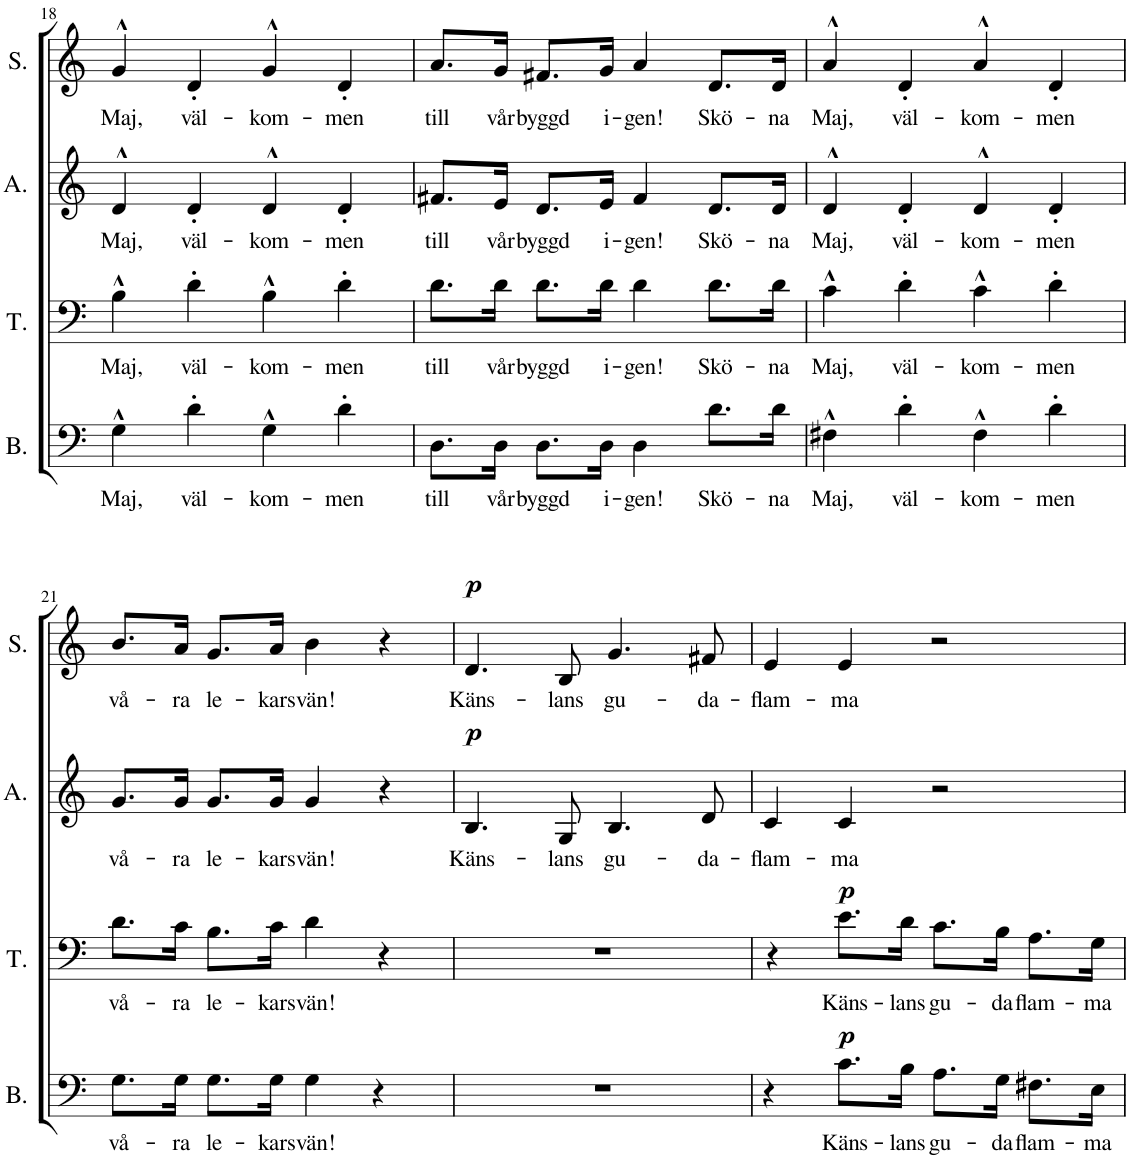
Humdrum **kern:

**kern	**text	**dynam	**kern	**text	**dynam	**kern	**text	**dynam	**kern	**text	**dynam
*part4	*part4	*part4	*part3	*part3	*part3	*part2	*part2	*part2	*part1	*part1	*part1
*staff4	*staff4	*staff4	*staff3	*staff3	*staff3	*staff2	*staff2	*staff2	*staff1	*staff1	*staff1
*I"Bass	*	*	*I"Tenor	*	*	*I"Alto	*	*	*I"Soprano	*	*
*I'B.	*	*	*I'T.	*	*	*I'A.	*	*	*I'S.	*	*
!!LO:PB:g=z
*clefF4	*	*	*clefF4	*	*	*clefG2	*	*	*clefG2	*	*
*k[]	*	*	*k[]	*	*	*k[]	*	*	*k[]	*	*
*M4/4	*	*	*M4/4	*	*	*M4/4	*	*	*M4/4	*	*
*met(c)	*	*	*met(c)	*	*	*met(c)	*	*	*met(c)	*	*
=18	=18	=18	=18	=18	=18	=18	=18	=18	=18	=18	=18
!	!LO:LY:b	!	!	!LO:LY:b	!	!	!LO:LY:b	!	!	!LO:LY:b	!
4G^^\	Maj,	.	4B^^\	Maj,	.	4d^^/	Maj,	.	4g^^/	Maj,	.
!	!LO:LY:b	!	!	!LO:LY:b	!	!	!LO:LY:b	!	!	!LO:LY:b	!
4d'\	väl-	.	4d'\	väl-	.	4d'/	väl-	.	4d'/	väl-	.
!	!LO:LY:b	!	!	!LO:LY:b	!	!	!LO:LY:b	!	!	!LO:LY:b	!
4G^^\	-kom-	.	4B^^\	-kom-	.	4d^^/	-kom-	.	4g^^/	-kom-	.
!	!LO:LY:b	!	!	!LO:LY:b	!	!	!LO:LY:b	!	!	!LO:LY:b	!
4d'\	-men	.	4d'\	-men	.	4d'/	-men	.	4d'/	-men	.
=19	=19	=19	=19	=19	=19	=19	=19	=19	=19	=19	=19
!	!LO:LY:b	!	!	!LO:LY:b	!	!	!LO:LY:b	!	!	!LO:LY:b	!
8.D\L	till	.	8.d\L	till	.	8.f#X/L	till	.	8.a/L	till	.
!	!LO:LY:b	!	!	!LO:LY:b	!	!	!LO:LY:b	!	!	!LO:LY:b	!
16D\Jk	vår	.	16d\Jk	vår	.	16e/Jk	vår	.	16g/Jk	vår	.
!	!LO:LY:b	!	!	!LO:LY:b	!	!	!LO:LY:b	!	!	!LO:LY:b	!
8.D\L	byggd	.	8.d\L	byggd	.	8.d/L	byggd	.	8.f#X/L	byggd	.
!	!LO:LY:b	!	!	!LO:LY:b	!	!	!LO:LY:b	!	!	!LO:LY:b	!
16D\Jk	i-	.	16d\Jk	i-	.	16e/Jk	i-	.	16g/Jk	i-	.
!	!LO:LY:b	!	!	!LO:LY:b	!	!	!LO:LY:b	!	!	!LO:LY:b	!
4D\	-gen!	.	4d\	-gen!	.	4f#/	-gen!	.	4a/	-gen!	.
!	!LO:LY:b	!	!	!LO:LY:b	!	!	!LO:LY:b	!	!	!LO:LY:b	!
8.d\L	Skö-	.	8.d\L	Skö-	.	8.d/L	Skö-	.	8.d/L	Skö-	.
!	!LO:LY:b	!	!	!LO:LY:b	!	!	!LO:LY:b	!	!	!LO:LY:b	!
16d\Jk	-na	.	16d\Jk	-na	.	16d/Jk	-na	.	16d/Jk	-na	.
=20	=20	=20	=20	=20	=20	=20	=20	=20	=20	=20	=20
!	!LO:LY:b	!	!	!LO:LY:b	!	!	!LO:LY:b	!	!	!LO:LY:b	!
4F#X^^\	Maj,	.	4c^^\	Maj,	.	4d^^/	Maj,	.	4a^^/	Maj,	.
!	!LO:LY:b	!	!	!LO:LY:b	!	!	!LO:LY:b	!	!	!LO:LY:b	!
4d'\	väl-	.	4d'\	väl-	.	4d'/	väl-	.	4d'/	väl-	.
!	!LO:LY:b	!	!	!LO:LY:b	!	!	!LO:LY:b	!	!	!LO:LY:b	!
4F#^^\	-kom-	.	4c^^\	-kom-	.	4d^^/	-kom-	.	4a^^/	-kom-	.
!	!LO:LY:b	!	!	!LO:LY:b	!	!	!LO:LY:b	!	!	!LO:LY:b	!
4d'\	-men	.	4d'\	-men	.	4d'/	-men	.	4d'/	-men	.
!!LO:LB:g=z
=21	=21	=21	=21	=21	=21	=21	=21	=21	=21	=21	=21
!	!LO:LY:b	!	!	!LO:LY:b	!	!	!LO:LY:b	!	!	!LO:LY:b	!
8.G\L	vå-	.	8.d\L	vå-	.	8.g/L	vå-	.	8.b/L	vå-	.
!	!LO:LY:b	!	!	!LO:LY:b	!	!	!LO:LY:b	!	!	!LO:LY:b	!
16G\Jk	-ra	.	16c\Jk	-ra	.	16g/Jk	-ra	.	16a/Jk	-ra	.
!	!LO:LY:b	!	!	!LO:LY:b	!	!	!LO:LY:b	!	!	!LO:LY:b	!
8.G\L	le-	.	8.B\L	le-	.	8.g/L	le-	.	8.g/L	le-	.
!	!LO:LY:b	!	!	!LO:LY:b	!	!	!LO:LY:b	!	!	!LO:LY:b	!
16G\Jk	-kars	.	16c\Jk	-kars	.	16g/Jk	-kars	.	16a/Jk	-kars	.
!	!LO:LY:b	!	!	!LO:LY:b	!	!	!LO:LY:b	!	!	!LO:LY:b	!
4G\	vän!	.	4d\	vän!	.	4g/	vän!	.	4b\	vän!	.
4r	.	.	4r	.	.	4r	.	.	4r	.	.
=22	=22	=22	=22	=22	=22	=22	=22	=22	=22	=22	=22
!	!	!	!	!	!	!	!LO:LY:b	!LO:DY:a	!	!LO:LY:b	!LO:DY:a
1r	.	.	1r	.	.	4.B/	Käns-	p	4.d/	Käns-	p
!	!	!	!	!	!	!	!LO:LY:b	!	!	!LO:LY:b	!
.	.	.	.	.	.	8G/	-lans	.	8B/	-lans	.
!	!	!	!	!	!	!	!LO:LY:b	!	!	!LO:LY:b	!
.	.	.	.	.	.	4.B/	gu-	.	4.g/	gu-	.
!	!	!	!	!	!	!	!LO:LY:b	!	!	!LO:LY:b	!
.	.	.	.	.	.	8d/	-da-	.	8f#X/	-da-	.
=23	=23	=23	=23	=23	=23	=23	=23	=23	=23	=23	=23
!	!	!	!	!	!	!	!LO:LY:b	!	!	!LO:LY:b	!
4r	.	.	4r	.	.	4c/	-flam-	.	4e/	-flam-	.
!	!LO:LY:b	!LO:DY:a	!	!LO:LY:b	!LO:DY:a	!	!LO:LY:b	!	!	!LO:LY:b	!
8.c\L	Käns-	p	8.e\L	Käns-	p	4c/	-ma	.	4e/	-ma	.
!	!LO:LY:b	!	!	!LO:LY:b	!	!	!	!	!	!	!
16B\Jk	-lans	.	16d\Jk	-lans	.	.	.	.	.	.	.
!	!LO:LY:b	!	!	!LO:LY:b	!	!	!	!	!	!	!
8.A\L	gu-	.	8.c\L	gu-	.	2r	.	.	2r	.	.
!	!LO:LY:b	!	!	!LO:LY:b	!	!	!	!	!	!	!
16G\Jk	-da	.	16B\Jk	-da	.	.	.	.	.	.	.
!	!LO:LY:b	!	!	!LO:LY:b	!	!	!	!	!	!	!
8.F#X\L	flam-	.	8.A\L	flam-	.	.	.	.	.	.	.
!	!LO:LY:b	!	!	!LO:LY:b	!	!	!	!	!	!	!
16E\Jk	-ma	.	16G\Jk	-ma	.	.	.	.	.	.	.
=	=	=	=	=	=	=	=	=	=	=	=
*-	*-	*-	*-	*-	*-	*-	*-	*-	*-	*-	*-
